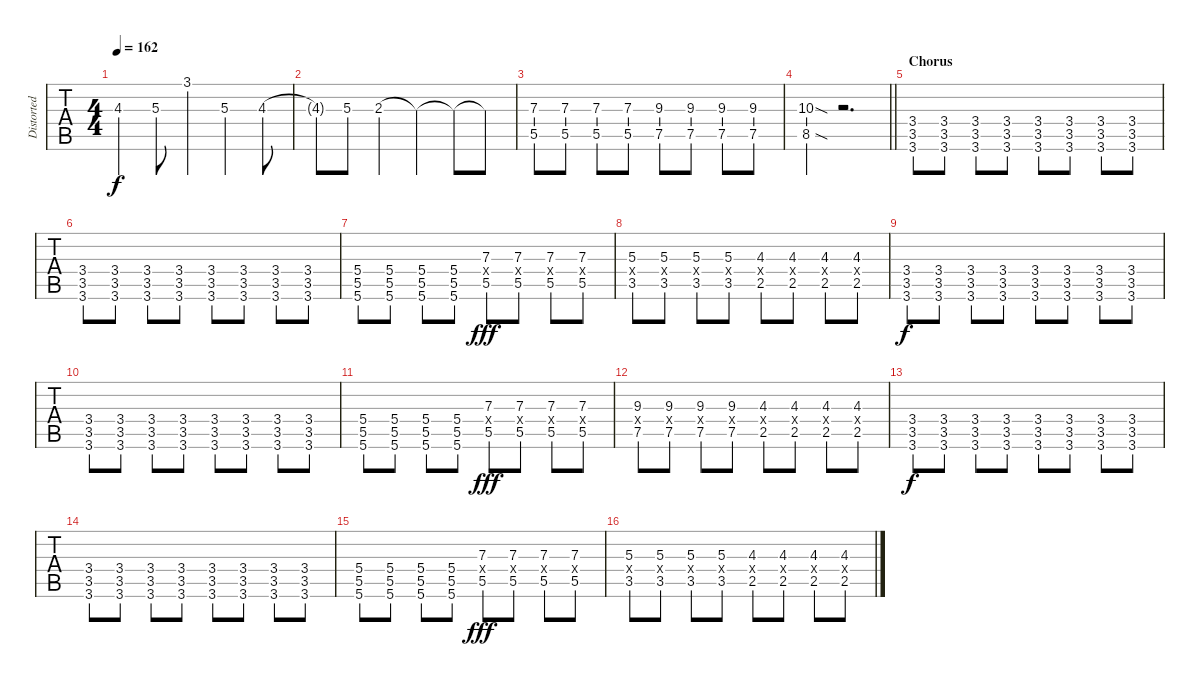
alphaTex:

\track ("Distorted 2 [Tuck]" "Distorted ") {instrument distortionguitar}
\staff {tabs}
\tuning (D4 A3 F3 C3 G2 C2) {hide}
\ts (4 4)
\tempo 162
\clef g2
\ks c
4.3.4{dy f} 5.3.8 3.1.4 5.3.4 4.3.8 |
4.3{t}.8 5.3.8 2.3.4 2.3{t}.4 2.3{t}.8 2.3{t}.8 |
(7.3 5.5).8 (7.3 5.5).8 (7.3 5.5).8 (7.3 5.5).8 (9.3 7.5).8 (9.3 7.5).8 (9.3 7.5).8 (9.3 7.5).8 |
\barLineRight lightlight
(10.3{sod} 8.5{sod}).4 r.2{d} |
\section ("" "Chorus")
(3.4 3.5 3.6).8 (3.4 3.5 3.6).8 (3.4 3.5 3.6).8 (3.4 3.5 3.6).8 (3.4 3.5 3.6).8 (3.4 3.5 3.6).8 (3.4 3.5 3.6).8 (3.4 3.5 3.6).8 |
(3.4 3.5 3.6).8 (3.4 3.5 3.6).8 (3.4 3.5 3.6).8 (3.4 3.5 3.6).8 (3.4 3.5 3.6).8 (3.4 3.5 3.6).8 (3.4 3.5 3.6).8 (3.4 3.5 3.6).8 |
(5.4 5.5 5.6).8 (5.4 5.5 5.6).8 (5.4 5.5 5.6).8 (5.4 5.5 5.6).8 (7.3 0.4{x} 5.5).8{dy fff} (7.3 0.4{x} 5.5).8 (7.3 0.4{x} 5.5).8 (7.3 0.4{x} 5.5).8 |
(5.3 0.4{x} 3.5).8 (5.3 0.4{x} 3.5).8 (5.3 0.4{x} 3.5).8 (5.3 0.4{x} 3.5).8 (4.3 0.4{x} 2.5).8 (4.3 0.4{x} 2.5).8 (4.3 0.4{x} 2.5).8 (4.3 0.4{x} 2.5).8 |
(3.4 3.5 3.6).8{dy f} (3.4 3.5 3.6).8 (3.4 3.5 3.6).8 (3.4 3.5 3.6).8 (3.4 3.5 3.6).8 (3.4 3.5 3.6).8 (3.4 3.5 3.6).8 (3.4 3.5 3.6).8 |
(3.4 3.5 3.6).8 (3.4 3.5 3.6).8 (3.4 3.5 3.6).8 (3.4 3.5 3.6).8 (3.4 3.5 3.6).8 (3.4 3.5 3.6).8 (3.4 3.5 3.6).8 (3.4 3.5 3.6).8 |
(5.4 5.5 5.6).8 (5.4 5.5 5.6).8 (5.4 5.5 5.6).8 (5.4 5.5 5.6).8 (7.3 0.4{x} 5.5).8{dy fff} (7.3 0.4{x} 5.5).8 (7.3 0.4{x} 5.5).8 (7.3 0.4{x} 5.5).8 |
(9.3 0.4{x} 7.5).8 (9.3 0.4{x} 7.5).8 (9.3 0.4{x} 7.5).8 (9.3 0.4{x} 7.5).8 (4.3 0.4{x} 2.5).8 (4.3 0.4{x} 2.5).8 (4.3 0.4{x} 2.5).8 (4.3 0.4{x} 2.5).8 |
(3.4 3.5 3.6).8{dy f} (3.4 3.5 3.6).8 (3.4 3.5 3.6).8 (3.4 3.5 3.6).8 (3.4 3.5 3.6).8 (3.4 3.5 3.6).8 (3.4 3.5 3.6).8 (3.4 3.5 3.6).8 |
(3.4 3.5 3.6).8 (3.4 3.5 3.6).8 (3.4 3.5 3.6).8 (3.4 3.5 3.6).8 (3.4 3.5 3.6).8 (3.4 3.5 3.6).8 (3.4 3.5 3.6).8 (3.4 3.5 3.6).8 |
(5.4 5.5 5.6).8 (5.4 5.5 5.6).8 (5.4 5.5 5.6).8 (5.4 5.5 5.6).8 (7.3 0.4{x} 5.5).8{dy fff} (7.3 0.4{x} 5.5).8 (7.3 0.4{x} 5.5).8 (7.3 0.4{x} 5.5).8 |
(5.3 0.4{x} 3.5).8 (5.3 0.4{x} 3.5).8 (5.3 0.4{x} 3.5).8 (5.3 0.4{x} 3.5).8 (4.3 0.4{x} 2.5).8 (4.3 0.4{x} 2.5).8 (4.3 0.4{x} 2.5).8 (4.3 0.4{x} 2.5).8
